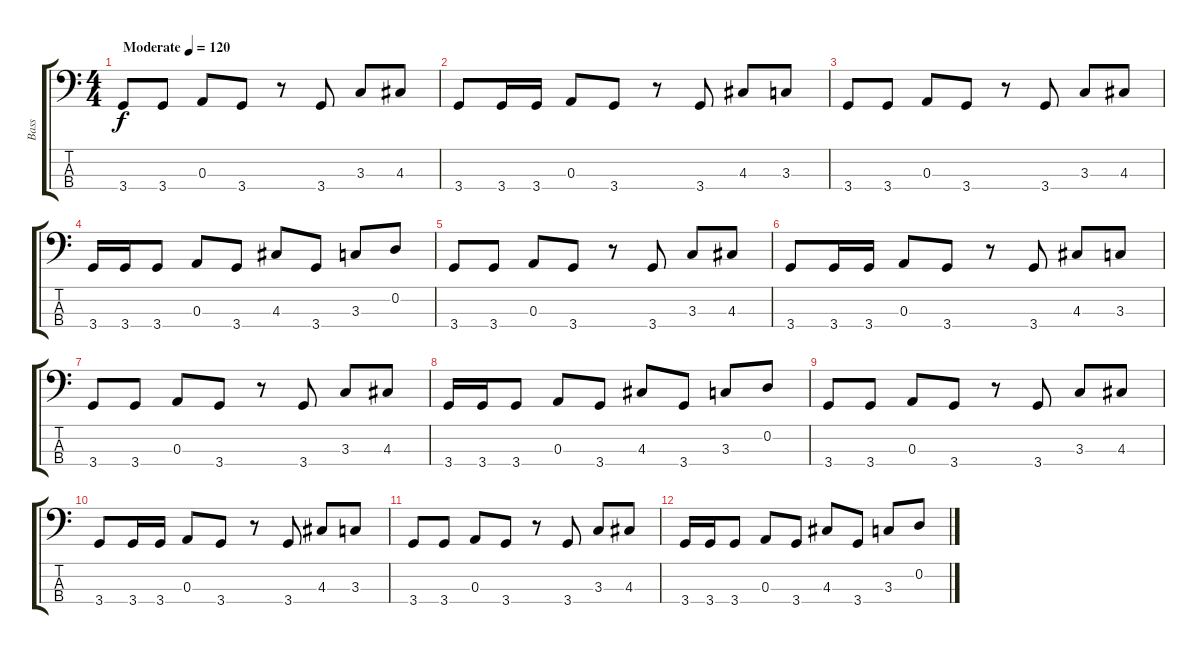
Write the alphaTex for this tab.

\track ("Bass" "Bass") {instrument electricbasspick}
\staff {score tabs}
\tuning (G2 D2 A1 E1) {hide}
\ts (4 4)
\tempo (120 "Moderate")
\clef f4
\ks c
3.4.8{dy f instrument electricbasspick} 3.4.8 0.3.8 3.4.8 r.8 3.4.8 3.3.8 4.3.8 |
3.4.8 3.4.16 3.4.16 0.3.8 3.4.8 r.8 3.4.8 4.3.8 3.3.8 |
3.4.8 3.4.8 0.3.8 3.4.8 r.8 3.4.8 3.3.8 4.3.8 |
3.4.16 3.4.16 3.4.8 0.3.8 3.4.8 4.3.8 3.4.8 3.3.8 0.2.8 |
3.4.8 3.4.8 0.3.8 3.4.8 r.8 3.4.8 3.3.8 4.3.8 |
3.4.8 3.4.16 3.4.16 0.3.8 3.4.8 r.8 3.4.8 4.3.8 3.3.8 |
3.4.8 3.4.8 0.3.8 3.4.8 r.8 3.4.8 3.3.8 4.3.8 |
3.4.16 3.4.16 3.4.8 0.3.8 3.4.8 4.3.8 3.4.8 3.3.8 0.2.8 |
3.4.8 3.4.8 0.3.8 3.4.8 r.8 3.4.8 3.3.8 4.3.8 |
3.4.8 3.4.16 3.4.16 0.3.8 3.4.8 r.8 3.4.8 4.3.8 3.3.8 |
3.4.8 3.4.8 0.3.8 3.4.8 r.8 3.4.8 3.3.8 4.3.8 |
3.4.16 3.4.16 3.4.8 0.3.8 3.4.8 4.3.8 3.4.8 3.3.8 0.2.8
